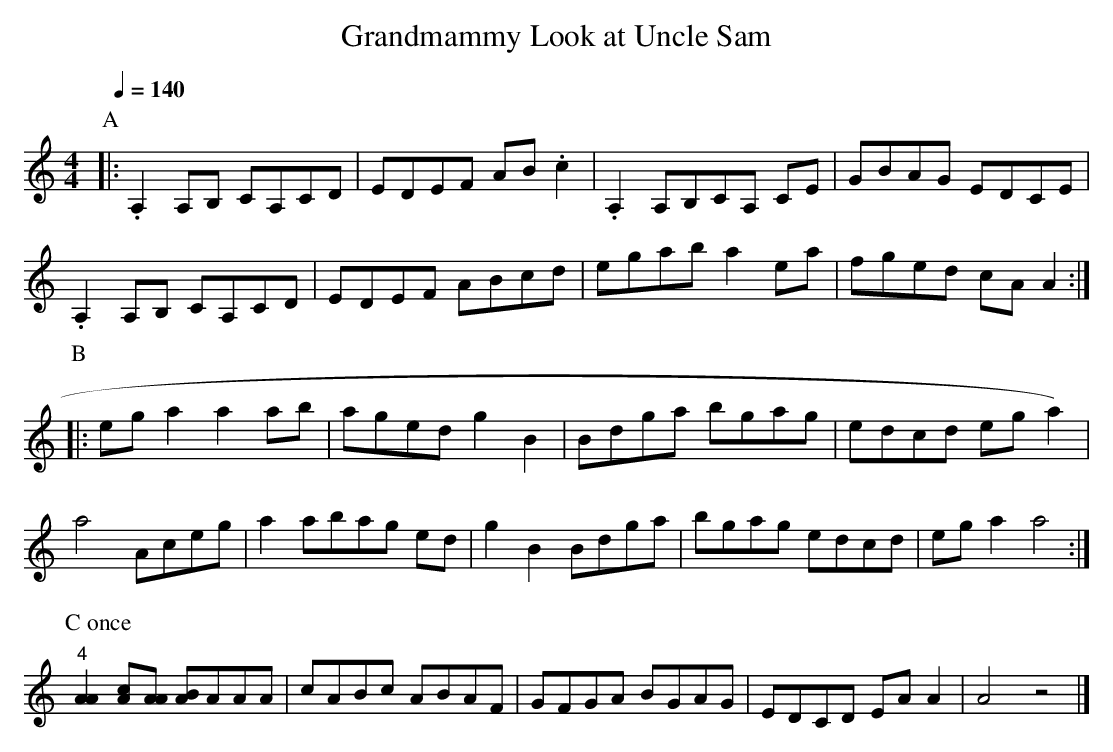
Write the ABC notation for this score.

X:1
T:Grandmammy Look at Uncle Sam
M:4/4
L:1/8
Q:1/4=140
K:Am
P:A
|:.A,2 A,B, CA,CD|EDEF AB.c2|.A,2 A,B,CA, CE|GBAG EDCE|!
.A,2 A,B, CA,CD|EDEF ABcd|egab a2 ea|^ fged cA A2:|!
P:B
|:eg a2 a2 ab|aged g2 B2|Bdga bgag|edcd eg a2)|!
a4 Aceg|a2 abag ed|g2B2 Bdga|bgag edcd|eg a2 a4:|!
P:C once
"4"[A2A2] [Ac][AA] [AB]AAA|cABc ABAF|GFGA BGAG|EDCD EA A2|A4
z4|]
